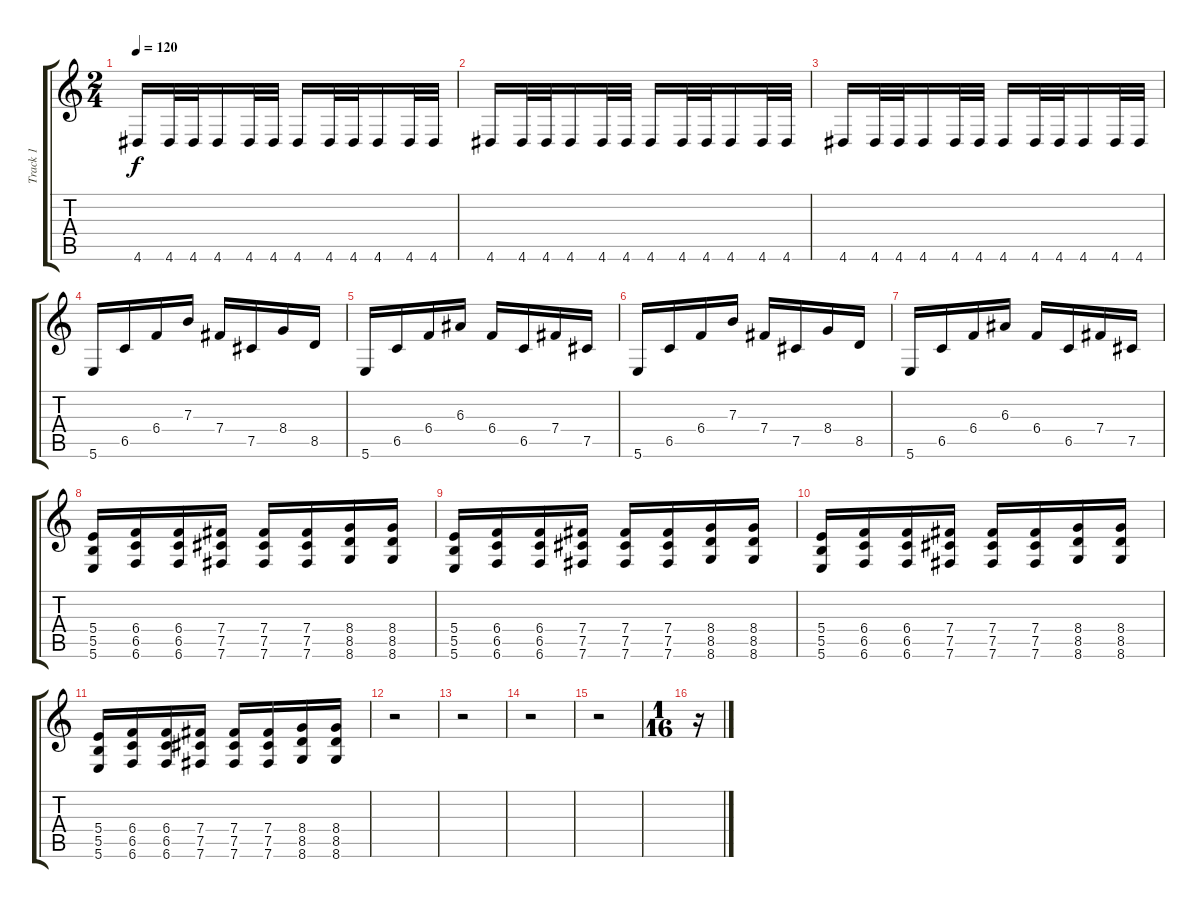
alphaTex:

\track ("Track 1" "Track 1") {instrument distortionguitar}
\staff {score tabs}
\tuning (Db4 Ab3 E3 B2 Gb2 B1) {hide}
\ts (2 4)
\tempo 120
\clef g2
\ks c
4.6.16{dy f} 4.6.32 4.6.32 4.6.16 4.6.32 4.6.32 4.6.16 4.6.32 4.6.32 4.6.16 4.6.32 4.6.32 |
4.6.16 4.6.32 4.6.32 4.6.16 4.6.32 4.6.32 4.6.16 4.6.32 4.6.32 4.6.16 4.6.32 4.6.32 |
4.6.16 4.6.32 4.6.32 4.6.16 4.6.32 4.6.32 4.6.16 4.6.32 4.6.32 4.6.16 4.6.32 4.6.32 |
5.6.16 6.5.16 6.4.16 7.3.16 7.4.16 7.5.16 8.4.16 8.5.16 |
5.6.16 6.5.16 6.4.16 6.3.16 6.4.16 6.5.16 7.4.16 7.5.16 |
5.6.16 6.5.16 6.4.16 7.3.16 7.4.16 7.5.16 8.4.16 8.5.16 |
5.6.16 6.5.16 6.4.16 6.3.16 6.4.16 6.5.16 7.4.16 7.5.16 |
(5.4 5.5 5.6).16 (6.4 6.5 6.6).16 (6.4 6.5 6.6).16 (7.4 7.5 7.6).16 (7.4 7.5 7.6).16 (7.4 7.5 7.6).16 (8.4 8.5 8.6).16 (8.4 8.5 8.6).16 |
(5.4 5.5 5.6).16 (6.4 6.5 6.6).16 (6.4 6.5 6.6).16 (7.4 7.5 7.6).16 (7.4 7.5 7.6).16 (7.4 7.5 7.6).16 (8.4 8.5 8.6).16 (8.4 8.5 8.6).16 |
(5.4 5.5 5.6).16 (6.4 6.5 6.6).16 (6.4 6.5 6.6).16 (7.4 7.5 7.6).16 (7.4 7.5 7.6).16 (7.4 7.5 7.6).16 (8.4 8.5 8.6).16 (8.4 8.5 8.6).16 |
(5.4 5.5 5.6).16 (6.4 6.5 6.6).16 (6.4 6.5 6.6).16 (7.4 7.5 7.6).16 (7.4 7.5 7.6).16 (7.4 7.5 7.6).16 (8.4 8.5 8.6).16 (8.4 8.5 8.6).16 |
r.2 |
r.2 |
r.2 |
r.2 |
\ts (1 16)
r.16
